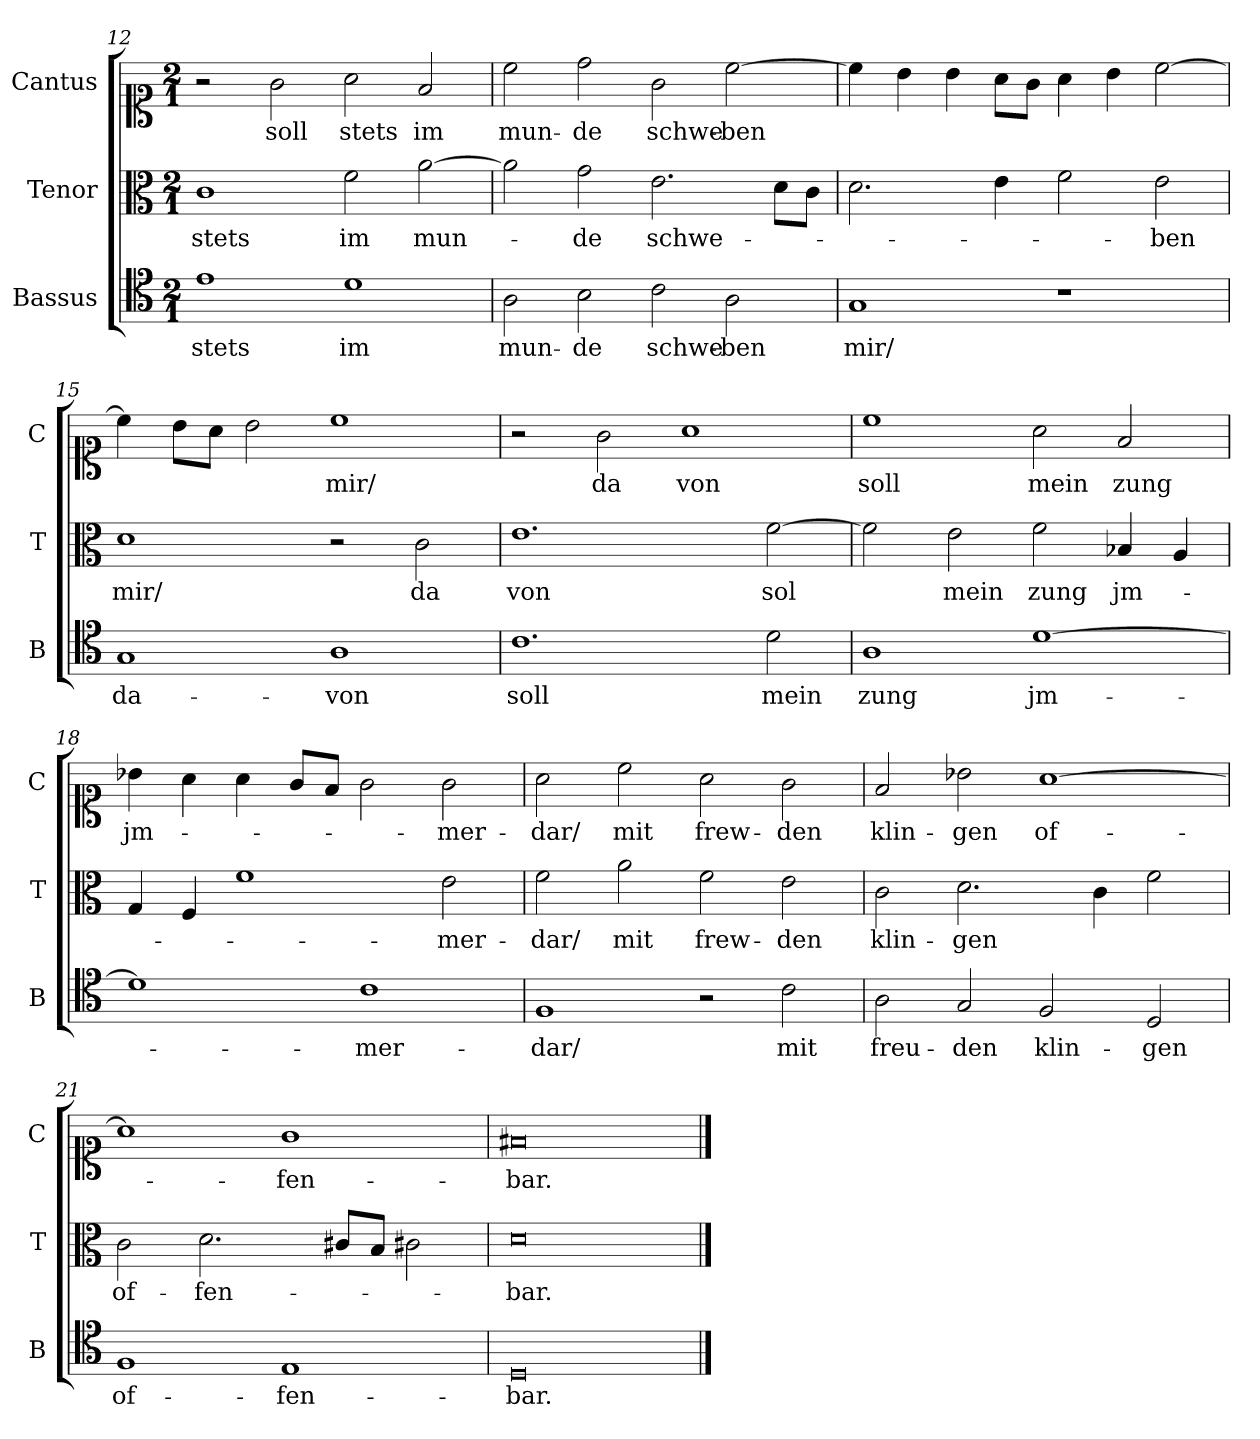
**kern	**text	**kern	**text	**kern	**text
*part3	*part3	*part2	*part2	*part1	*part1
*staff3	*staff3	*staff2	*staff2	*staff1	*staff1
*I"Bassus	*	*I"Tenor	*	*I"Cantus	*
*I'B	*	*I'T	*	*I'C	*
*clefC4	*	*clefC3	*	*clefC1	*
*k[]	*	*k[]	*	*k[]	*
*D:dor	*	*D:dor	*	*D:dor	*
*M2/1	*	*M2/1	*	*M2/1	*
=12	=12	=12	=12	=12	=12
1e	stets	1c	stets	2r	.
.	.	.	.	2g	soll
1d	im	2f	im	2a	stets
.	.	[2a	mun-	2f	im
=13	=13	=13	=13	=13	=13
2A	mun-	2a]	.	2cc	mun-
2B	-de	2g	-de	2dd	-de
2c	schwe-	2.e	schwe-	2g	schwe-
2A	-ben	.	.	[2cc	-ben
.	.	8d\L	.	.	.
.	.	8c\J	.	.	.
=14	=14	=14	=14	=14	=14
1G	mir/	2.d	.	4cc]	.
.	.	.	.	4b	.
.	.	.	.	4b	.
.	.	4e	.	8a\L	.
.	.	.	.	8g\J	.
1r	.	2f	.	4a	.
.	.	.	.	4b	.
.	.	2e	-ben	[2cc	.
=15	=15	=15	=15	=15	=15
1G	da-	1d	mir/	4cc]	.
.	.	.	.	8b\L	.
.	.	.	.	8a\J	.
.	.	.	.	2b	.
1A	-von	2r	.	1cc	mir/
.	.	2c	da	.	.
=16	=16	=16	=16	=16	=16
1.c	soll	1.e	von	2r	.
.	.	.	.	2g	da
.	.	.	.	1a	von
2d	mein	[2f	sol	.	.
=17	=17	=17	=17	=17	=17
1A	zung	2f]	.	1cc	soll
.	.	2e	mein	.	.
[1d	jm-	2f	zung	2a	mein
.	.	4B-X	jm-	2f	zung
.	.	4A	.	.	.
=18	=18	=18	=18	=18	=18
1d]	.	4G	.	4b-X	jm-
.	.	4F	.	4a	.
.	.	1f	.	4a	.
.	.	.	.	8g/L	.
.	.	.	.	8f/J	.
1c	-mer-	.	.	2g	.
.	.	2e	-mer-	2g	-mer-
=19	=19	=19	=19	=19	=19
1F	-dar/	2f	-dar/	2a	-dar/
.	.	2a	mit	2cc	mit
2r	.	2f	frew-	2a	frew-
2c	mit	2e	-den	2g	-den
=20	=20	=20	=20	=20	=20
2A	freu-	2c	klin-	2f	klin-
2G	-den	2.d	-gen	2b-X	-gen
2F	klin-	.	.	[1a	of-
.	.	4c	.	.	.
2D	-gen	2f	.	.	.
=21	=21	=21	=21	=21	=21
1F	of-	2c	of-	1a]	.
.	.	2.d	-fen-	.	.
1E	-fen-	.	.	1g	-fen-
.	.	8c#X/L	.	.	.
.	.	8B/J	.	.	.
.	.	2c#X	.	.	.
=22	=22	=22	=22	=22	=22
0D	-bar.	0d	-bar.	0f#X	-bar.
==	==	==	==	==	==
*-	*-	*-	*-	*-	*-
